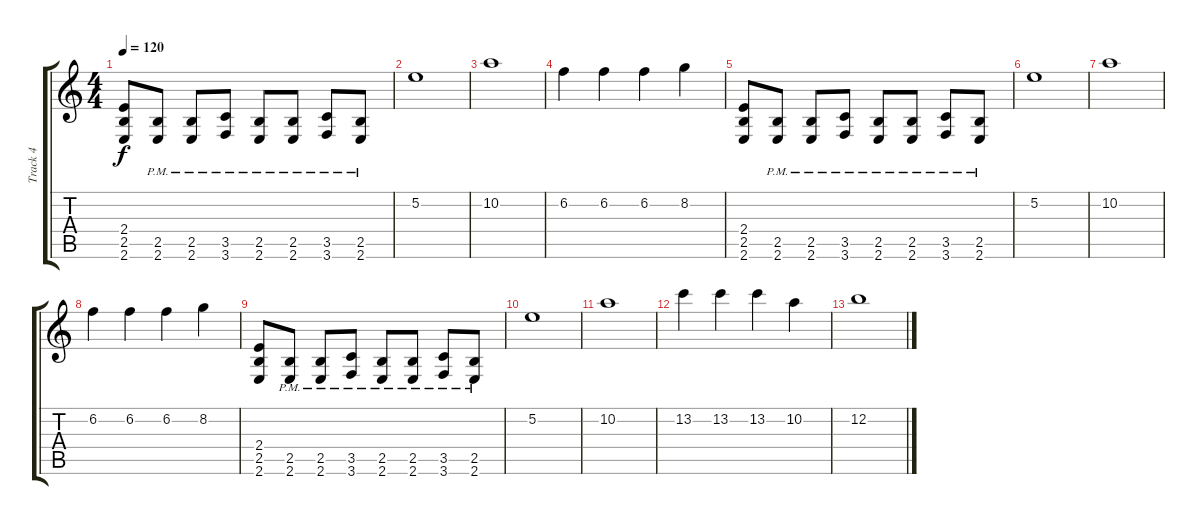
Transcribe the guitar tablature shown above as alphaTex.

\track ("Track 4" "Track 4") {instrument distortionguitar}
\staff {score tabs}
\tuning (E4 B3 G3 D3 A2 D2) {hide}
\ts (4 4)
\tempo 120
\clef g2
\ks c
(2.4 2.5 2.6).8{dy f} (2.5{pm} 2.6{pm}).8 (2.5{pm} 2.6{pm}).8 (3.5{pm} 3.6{pm}).8 (2.5{pm} 2.6{pm}).8 (2.5{pm} 2.6{pm}).8 (3.5{pm} 3.6{pm}).8 (2.5{pm} 2.6{pm}).8 |
5.2.1 |
10.2.1 |
6.2.4 6.2.4 6.2.4 8.2.4 |
(2.4 2.5 2.6).8 (2.5{pm} 2.6{pm}).8 (2.5{pm} 2.6{pm}).8 (3.5{pm} 3.6{pm}).8 (2.5{pm} 2.6{pm}).8 (2.5{pm} 2.6{pm}).8 (3.5{pm} 3.6{pm}).8 (2.5{pm} 2.6{pm}).8 |
5.2.1 |
10.2.1 |
6.2.4 6.2.4 6.2.4 8.2.4 |
(2.4 2.5 2.6).8 (2.5{pm} 2.6{pm}).8 (2.5{pm} 2.6{pm}).8 (3.5{pm} 3.6{pm}).8 (2.5{pm} 2.6{pm}).8 (2.5{pm} 2.6{pm}).8 (3.5{pm} 3.6{pm}).8 (2.5{pm} 2.6{pm}).8 |
5.2.1 |
10.2.1 |
13.2.4 13.2.4 13.2.4 10.2.4 |
12.2.1
